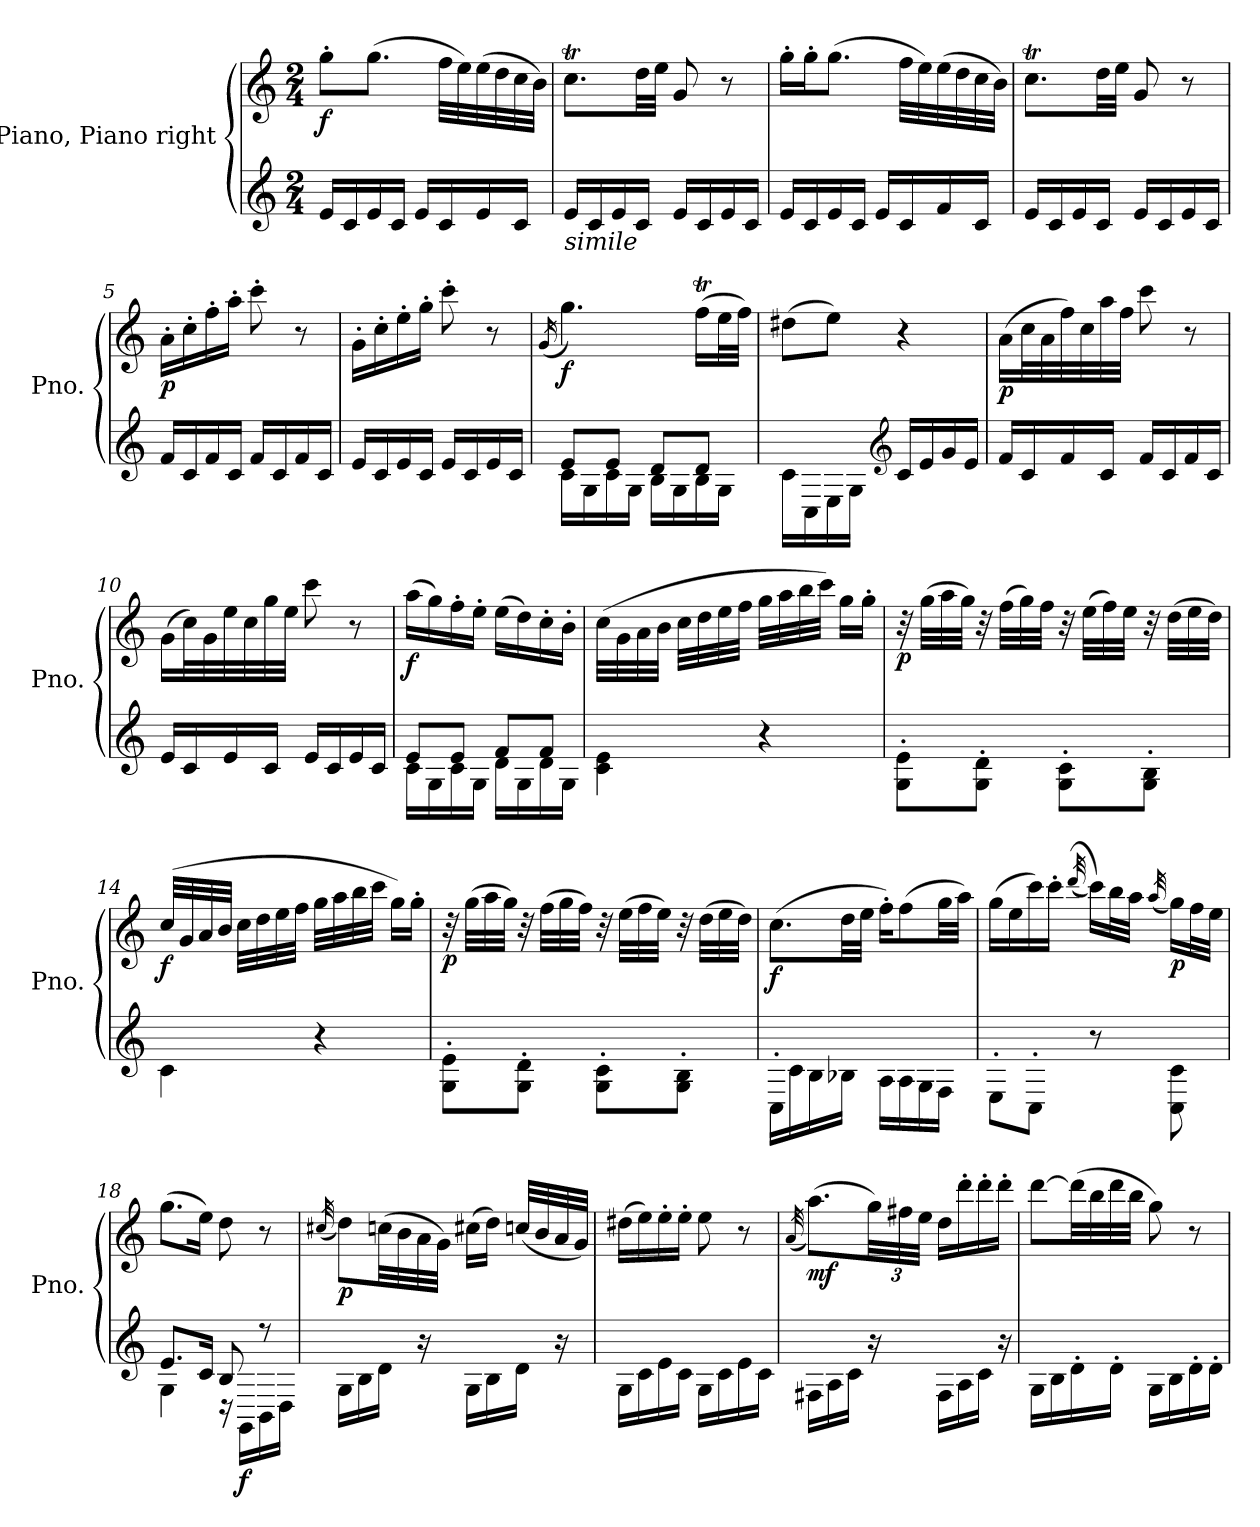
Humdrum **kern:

**kern	**kern	**dynam
*part1	*part1	*part1
*staff2	*staff1	*staff1/2
*I"Piano, Piano right	*	*
*I'Pno.	*	*
*clefG2	*clefG2	*
*k[]	*k[]	*
*M2/4	*M2/4	*
=1	=1	=1
!	!	!LO:DY:b
16e/LL	8gg'\L	f
16c/	.	.
16e/	(>8.gg\J	.
16c/JJ	.	.
16e/LL	.	.
16c/	32ff\LLL	.
.	32ee\)	.
16e/	(>32ee\	.
.	32dd\	.
16c/JJ	32cc\	.
.	32b\JJJ)	.
=2	=2	=2
!LO:TX:b:i:t=simile	!	!
16e/LL	8.ccT\L	.
16c/	.	.
16e/	.	.
16c/JJ	32dd\LL	.
.	32ee\JJJ	.
16e/LL	8g/	.
16c/	.	.
16e/	8r	.
16c/JJ	.	.
=3	=3	=3
16e/LL	16gg'\LL	.
16c/	16gg'\J	.
16e/	(>8.gg\J	.
16c/JJ	.	.
16e/LL	.	.
16c/	32ff\LLL	.
.	32ee\)	.
16f/	(>32ee\	.
.	32dd\	.
16c/JJ	32cc\	.
.	32b\JJJ)	.
=4	=4	=4
16e/LL	8.ccT\L	.
16c/	.	.
16e/	.	.
16c/JJ	32dd\LL	.
.	32ee\JJJ	.
16e/LL	8g/	.
16c/	.	.
16e/	8r	.
16c/JJ	.	.
=5	=5	=5
!	!	!LO:DY:b
16f/LL	16a'\LL	p
16c/	16cc'\	.
16f/	16ff'\	.
16c/JJ	16aa'\JJ	.
16f/LL	8ccc'\	.
16c/	.	.
16f/	8r	.
16c/JJ	.	.
=6	=6	=6
16e/LL	16g'\LL	.
16c/	16cc'\	.
16e/	16ee'\	.
16c/JJ	16gg'\JJ	.
16e/LL	8ccc'\	.
16c/	.	.
16e/	8r	.
16c/JJ	.	.
=7	=7	=7
.	(<16qg/	.
*^	*	*
!	!	!	!LO:DY:b
8e/L	16c\LL	4.gg\)	f
.	16G\	.	.
8e/J	16c\	.	.
.	16G\JJ	.	.
8d/L	16B\LL	.	.
.	16G\	.	.
8d/J	16B\	(>16ffT\LL	.
.	16G\JJ	32ee\L	.
.	.	32ff\JJJ)	.
*v	*v	*	*
=8	=8	=8
16c\LL	(>8dd#X\L	.
16C\	.	.
16E\	8ee\J)	.
16G\JJ	.	.
*clefG2	*	*
16c/LL	4r	.
16e/	.	.
16g/	.	.
16e/JJ	.	.
=9	=9	=9
!	!	!LO:DY:b
16f/LL	(>16a\LL	p
16c/	32cc\L	.
.	32a\	.
16f/	32ff\)	.
.	32cc\	.
16c/JJ	32aa\	.
.	32ff\JJJ	.
16f/LL	8ccc\	.
16c/	.	.
16f/	8r	.
16c/JJ	.	.
=10	=10	=10
16e/LL	(>16g\LL	.
16c/	32cc\L)	.
.	32g\	.
16e/	32ee\	.
.	32cc\	.
16c/JJ	32gg\	.
.	32ee\JJJ	.
16e/LL	8ccc\	.
16c/	.	.
16e/	8r	.
16c/JJ	.	.
=11	=11	=11
*^	*	*
!	!	!	!LO:DY:b
8e/L	16c\LL	(>16aa\LL	f
.	16G\	16gg\)	.
8e/J	16c\	16ff'\	.
.	16G\JJ	16ee'\JJ	.
8f/L	16d\LL	(>16ee\LL	.
.	16G\	16dd\)	.
8f/J	16d\	16cc'\	.
.	16G\JJ	16b'\JJ	.
*v	*v	*	*
=12	=12	=12
4c\ 4e\	(>32cc\LLL	.
.	32g\	.
.	32a\	.
.	32b\JJJ	.
.	32cc\LLL	.
.	32dd\	.
.	32ee\	.
.	32ff\JJJ	.
4r	32gg\LLL	.
.	32aa\	.
.	32bb\	.
.	32ccc\JJJ)	.
.	16gg\LL	.
.	16gg'\JJ	.
=13	=13	=13
!	!	!LO:DY:b
8G\' 8e\'L	32r	p
.	(>32gg\LLL	.
.	32aa\	.
.	32gg\JJJ)	.
8G\' 8d\'J	32r	.
.	(>32ff\LLL	.
.	32gg\)	.
.	32ff\JJJ	.
8G\' 8c\'L	32r	.
.	(>32ee\LLL	.
.	32ff\)	.
.	32ee\JJJ	.
8G\' 8B\'J	32r	.
.	(>32dd\LLL	.
.	32ee\	.
.	32dd\JJJ)	.
=14	=14	=14
!	!	!LO:DY:b
4c\	(>32cc/LLL	f
.	32g/	.
.	32a/	.
.	32b/JJJ	.
.	32cc\LLL	.
.	32dd\	.
.	32ee\	.
.	32ff\JJJ	.
4r	32gg\LLL	.
.	32aa\	.
.	32bb\	.
.	32ccc\JJJ	.
.	16gg\LL)	.
.	16gg'\JJ	.
=15	=15	=15
!	!	!LO:DY:b
8G\' 8e\'L	32r	p
.	(>32gg\LLL	.
.	32aa\	.
.	32gg\JJJ)	.
8G\' 8d\'J	32r	.
.	(>32ff\LLL	.
.	32gg\	.
.	32ff\JJJ)	.
8G\' 8c\'L	32r	.
.	(>32ee\LLL	.
.	32ff\	.
.	32ee\JJJ)	.
8G\' 8B\'J	32r	.
.	(>32dd\LLL	.
.	32ee\	.
.	32dd\JJJ)	.
=16	=16	=16
!	!	!LO:DY:b
16C'\LL	(>8.cc\L	f
16c\	.	.
16B\	.	.
16B-X\JJ	32dd\LL	.
.	32ee\JJJ	.
16A\LL	16ff'\KL)	.
16A\	(>8ff\	.
16G\	.	.
16F\JJ	32gg\LL	.
.	32aa\JJJ)	.
=17	=17	=17
8E'\L	(>16gg\LL	.
.	16ee\	.
8C'\J	16ccc\)	.
.	16ccc'\JJ	.
.	(<(<32qddd/	.
8r	16ccc\LL))	.
.	32bb\L	.
.	32aa\JJJ	.
.	(<32qaa/	.
!	!	!LO:DY:b
8C\ 8c\	16gg\LL)	p
.	32ff\L	.
.	32ee\JJJ	.
=18	=18	=18
*^	*	*
8.e/L	4G\	(>8.gg\L	.
16c/Jk	.	16ee\Jk)	.
8B/	16r	8dd\	.
!	!	!	!LO:DY:b=2
.	16GG\LL	.	f
8r	16BB\	8r	.
.	16D\JJ	.	.
*v	*v	*	*
=19	=19	=19
.	(<32qcc#X/	.
!	!	!LO:DY:b
16G\LL	8dd\L)	p
16B\	.	.
16d\JJ	(>32ccn\LL	.
.	32b\	.
16r	32a\	.
.	32g\JJJ)	.
16G\LL	(>16cc#X\LL	.
16B\	16dd\JJ)	.
16d\JJ	(<32ccn/LLL	.
.	32b/	.
16r	32a/	.
.	32g/JJJ)	.
=20	=20	=20
16G\LL	(>16dd#X\LL	.
16c\	16ee\)	.
16e\	16ee'\	.
16c\JJ	16ee'\JJ	.
16G\LL	8ee\	.
16c\	.	.
16e\	8r	.
16c\JJ	.	.
=21	=21	=21
.	(<32qa/	.
!	!	!LO:DY:b
16F#X\LL	(>8.aa\L)	mf
16A\	.	.
16c\JJ	.	.
*	*Xbrackettup	*
16r	48gg\LL)	.
.	48ff#X\	.
.	48ee\JJJ	.
16F#\LL	16dd\LL	.
16A\	16ddd'\	.
16c\JJ	16ddd'\	.
16r	16ddd'\JJ	.
=22	=22	=22
16G\LL	[8ddd\L	.
16B\	.	.
16d'\	(>32ddd\LL]	.
.	32bb\	.
16d'\JJ	32ddd\	.
.	32bb\JJJ	.
16G\LL	8gg\)	.
16B\	.	.
16d'\	8r	.
16d'\JJ	.	.
=	=	=
*-	*-	*-
